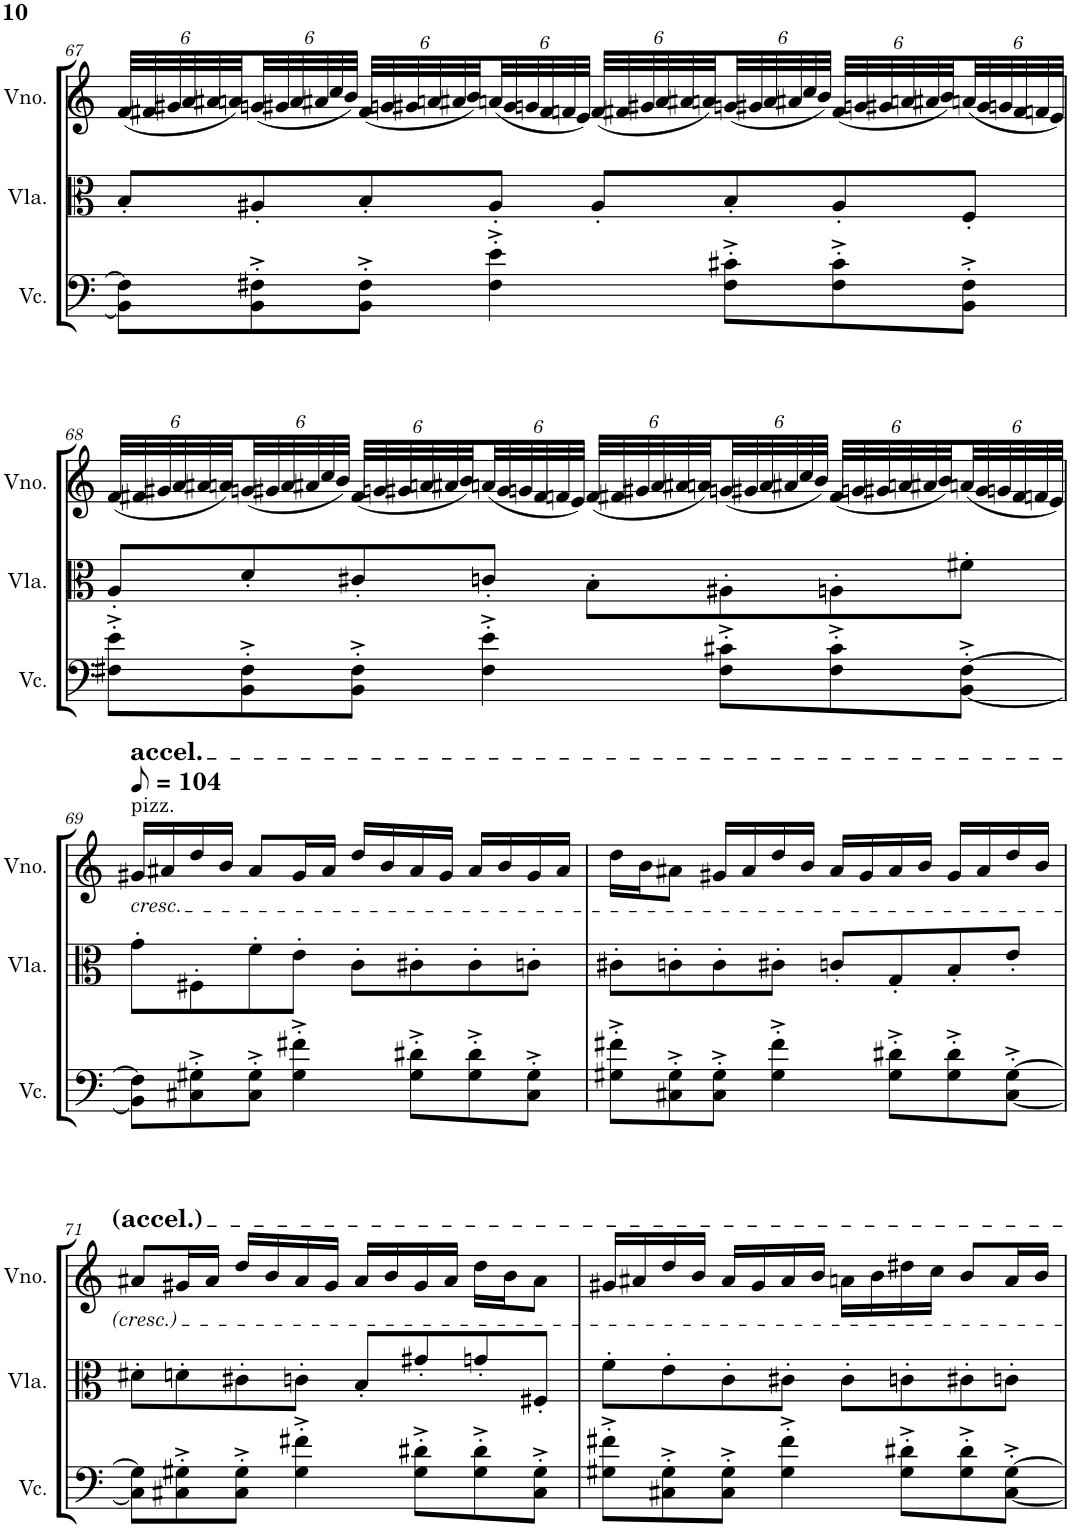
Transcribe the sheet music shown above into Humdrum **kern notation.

**kern	**kern	**kern
*part3	*part2	*part1
*staff3	*staff2	*staff1
*I"Violoncelo	*I"Viola	*I"Violino
*I'Vc.	*I'Vla.	*I'Vno.
!!LO:PB:g=z
*clefF4	*clefC3	*clefG2
*k[]	*k[]	*k[]
*M4/4	*M4/4	*M4/4
*	*	*Xbrackettup
=67	=67	=67
8BB\] 8F#\]L	8B'/L	(48f/LLL
.	.	48f#X/
.	.	48g#X/
.	.	48a/
.	.	48a#X/
.	.	48an/)
8BB\'^ 8F#X\'^	8A#X'/	(48gn/
.	.	48g#X/
.	.	48a/
.	.	48a#X/
.	.	48cc/
.	.	48b/JJJ)
8BB\'^ 8F#\'^J	8B'/	(48f#/LLL
.	.	48gn/
.	.	48g#X/
.	.	48an/
.	.	48a#X/
.	.	48b/)
4F#\'^ 4e\'^	8A#'/J	(48an/
.	.	48g#/
.	.	48gn/
.	.	48f#/
.	.	48fn/
.	.	48e/JJJ)
.	8A#'/L	(48f/LLL
.	.	48f#X/
.	.	48g#X/
.	.	48a/
.	.	48a#X/
.	.	48an/)
8F#\'^ 8c#X\'^L	8B'/	(48gn/
.	.	48g#X/
.	.	48a/
.	.	48a#X/
.	.	48cc/
.	.	48b/JJJ)
8F#\'^ 8c#\'^	8A#'/	(48f#/LLL
.	.	48gn/
.	.	48g#X/
.	.	48an/
.	.	48a#X/
.	.	48b/)
8BB\'^ 8F#\'^J	8F'/J	(48an/
.	.	48g#/
.	.	48gn/
.	.	48f#/
.	.	48fn/
.	.	48e/JJJ)
!!LO:LB:g=z
=68	=68	=68
8F#X\'^ 8e\'^L	8A'/L	(48f/LLL
.	.	48f#X/
.	.	48g#X/
.	.	48a/
.	.	48a#X/
.	.	48an/)
8BB\'^ 8F#\'^	8d'/	(48gn/
.	.	48g#X/
.	.	48a/
.	.	48a#X/
.	.	48cc/
.	.	48b/JJJ)
8BB\'^ 8F#\'^J	8c#X'/	(48f#/LLL
.	.	48gn/
.	.	48g#X/
.	.	48an/
.	.	48a#X/
.	.	48b/)
4F#\'^ 4e\'^	8cn'/J	(48an/
.	.	48g#/
.	.	48gn/
.	.	48f#/
.	.	48fn/
.	.	48e/JJJ)
.	8B'\L	(48f/LLL
.	.	48f#X/
.	.	48g#X/
.	.	48a/
.	.	48a#X/
.	.	48an/)
8F#\'^ 8c#X\'^L	8A#X'\	(48gn/
.	.	48g#X/
.	.	48a/
.	.	48a#X/
.	.	48cc/
.	.	48b/JJJ)
8F#\'^ 8c#\'^	8An'\	(48f#/LLL
.	.	48gn/
.	.	48g#X/
.	.	48an/
.	.	48a#X/
.	.	48b/)
[8BB\'^ [8F#\'^J	8f#X'\J	(48an/
.	.	48g#/
.	.	48gn/
.	.	48f#/
.	.	48fn/
.	.	48e/JJJ)
!!LO:LB:g=z
=69	=69	=69
*	*	*MM52
!	!	!LO:TX:a:t=pizz.
!	!	!LO:TX:b:i:t=cresc.
!	!	!LO:TX:a:t=accel.
8BB\] 8F#\]L	8g'\L	16g#X/LL
.	.	16a#X/
8C#X\'^ 8G#X\'^	8F#X'\	16dd/
.	.	16b/JJ
8C#\'^ 8G#\'^J	8f'\	8a#/L
4G#\'^ 4f#X\'^	8e'\J	16g#/L
.	.	16a#/JJ
.	8c'\L	16dd/LL
.	.	16b/
8G#\'^ 8d#X\'^L	8c#X'\	16a#/
.	.	16g#/JJ
8G#\'^ 8d#\'^	8c#'\	16a#/LL
.	.	16b/
8C#\'^ 8G#\'^J	8cn'\J	16g#/
.	.	16a#/JJ
=70	=70	=70
8G#X\'^ 8f#X\'^L	8c#X'\L	16dd\LL
.	.	16b\J
8C#X\'^ 8G#\'^	8cn'\	8a#X\J
8C#\'^ 8G#\'^J	8c'\	16g#X/LL
.	.	16a#/
4G#\'^ 4f#\'^	8c#X'\J	16dd/
.	.	16b/JJ
.	8cn'/L	16a#/LL
.	.	16g#/
8G#\'^ 8d#X\'^L	8G'/	16a#/
.	.	16b/JJ
8G#\'^ 8d#\'^	8B'/	16g#/LL
.	.	16a#/
[8C#\'^ [8G#\'^J	8e'/J	16dd/
.	.	16b/JJ
!!LO:LB:g=z
=71	=71	=71
8C#\] 8G#\]L	8d#X'\L	8a#X/L
8C#X\'^ 8G#X\'^	8dn'\	16g#X/L
.	.	16a#/JJ
8C#\'^ 8G#\'^J	8c#X'\	16dd/LL
.	.	16b/
4G#\'^ 4f#X\'^	8cn'\J	16a#/
.	.	16g#/JJ
.	8B'/L	16a#/LL
.	.	16b/
8G#\'^ 8d#X\'^L	8g#X'/	16g#/
.	.	16a#/JJ
8G#\'^ 8d#\'^	8gn'/	16dd\LL
.	.	16b\J
8C#\'^ 8G#\'^J	8F#X'/J	8a#\J
=72	=72	=72
8G#X\'^ 8f#X\'^L	8f'\L	16g#X/LL
.	.	16a#X/
8C#X\'^ 8G#\'^	8e'\	16dd/
.	.	16b/JJ
8C#\'^ 8G#\'^J	8c'\	16a#/LL
.	.	16g#/
4G#\'^ 4f#\'^	8c#X'\J	16a#/
.	.	16b/JJ
.	8c#'\L	16an\LL
.	.	16b\
8G#\'^ 8d#X\'^L	8cn'\	16dd#X\
.	.	16cc\JJ
8G#\'^ 8d#\'^	8c#X'\	8b/L
[8C#\'^ [8G#\'^J	8cn'\J	16a/L
.	.	16b/JJ
=	=	=
*-	*-	*-
